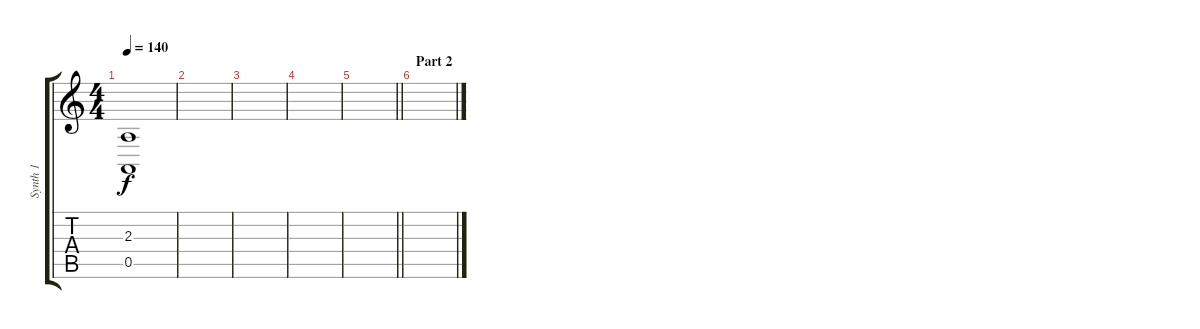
\track ("Synth 1" "Synth 1") {instrument choiraahs}
\staff {score tabs}
\tuning (E4 B3 G3 D3 A2 E2) {hide}
\ts (4 4)
\tempo 140
\clef g2
\ks c
(2.3{t} 0.5{t}).1{dy f} |
|
|
|
\barLineRight lightlight
|
\section ("" "Part 2")
